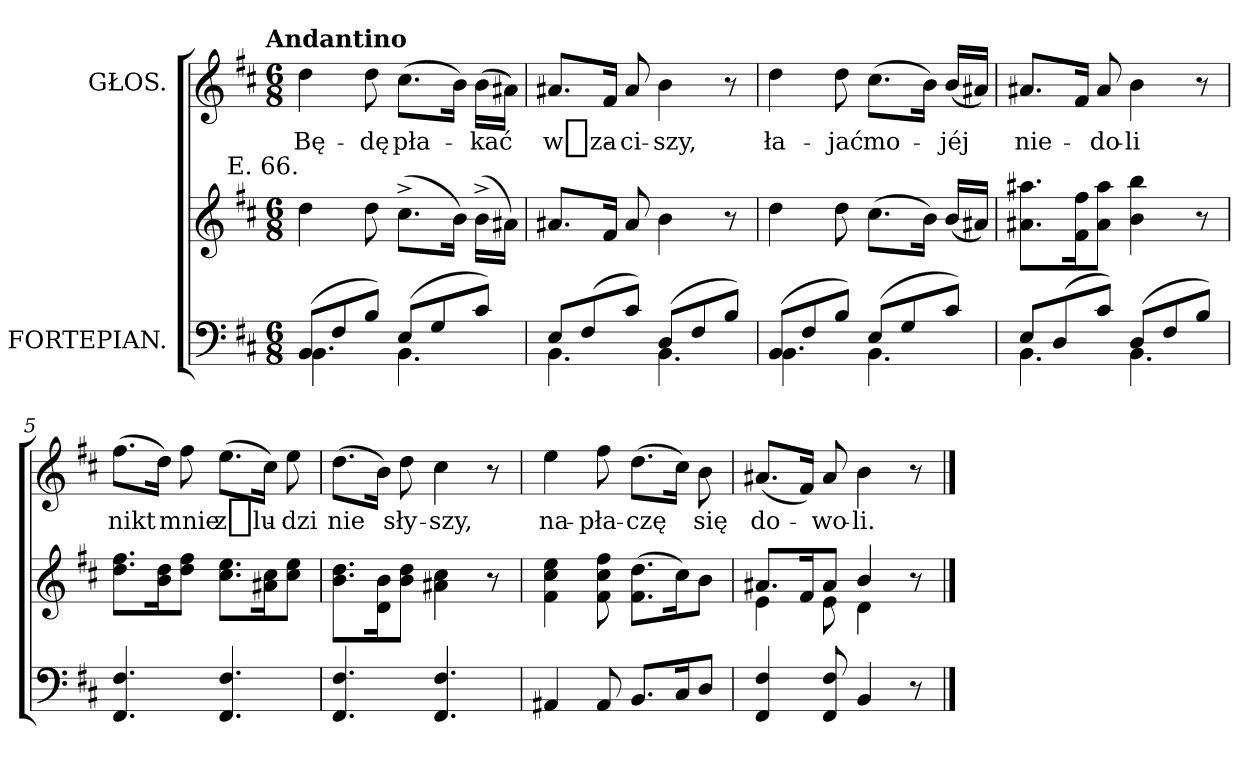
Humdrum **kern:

**kern	**kern	**kern	**text
*part2	*part2	*part1	*part1
*staff3	*staff2	*staff1	*staff1
*I"FORTEPIAN.	*	*I"GŁOS.	*
*clefF4	*clefG2	*clefG2	*
*k[f#c#]	*k[f#c#]	*k[f#c#]	*
*b:	*b:	*b:	*
!!LO:TX:omd:t=Andantino
*M6/8	*M6/8	*M6/8	*
*MM80	*MM80	*MM80	*
=1	=1	=1	=1
*^	*	*	*
!	!	!LO:TX:a:rj:t=E. 66.	!	!
(<8BB/L	4.BB\	4dd\	4dd\	Bę-
8F#/	.	.	.	.
8B/J)	.	8dd\	8dd\	-dę
(<8E/L	4.BB\	(>8.cc#^<\L	(>8.cc#\L	pła-
8G/	.	.	.	.
.	.	16b\Jk)	16b\Jk)	.
8c#/J)	.	(>16b^<\LL	(>16b\LL	-kać
.	.	16a#X\JJ)	16a#X\JJ)	.
=2	=2	=2	=2	=2
8E/L	4.BB\	8.a#X/L	8.a#X/L	w_za-
(<8F#/	.	.	.	.
.	.	16f#/Jk	16f#/Jk	.
8c#/J)	.	8a#/	8a#/	-ci-
(<8D/L	4.BB\	4b\	4b\	-szy,
8F#/	.	.	.	.
8B/J)	.	8r	8r	.
=3	=3	=3	=3	=3
(<8BB/L	4.BB\	4dd\	4dd\	ła-
8F#/	.	.	.	.
8B/J)	.	8dd\	8dd\	-jać
(<8E/L	4.BB\	(>8.cc#\L	(>8.cc#\L	mo-
8G/	.	.	.	.
.	.	16b\Jk)	16b\Jk)	.
8c#/J)	.	(<16b/LL	(<16b/LL	-jéj
.	.	16a#X/JJ)	16a#X/JJ)	.
=4	=4	=4	=4	=4
8E/L	4.BB\	8.a#X\ 8.aa#X\L	8.a#X/L	nie-
(<8D/	.	.	.	.
.	.	16f#\ 16ff#\K	16f#/Jk	.
8c#/J)	.	8a#\ 8aa#\J	8a#/	-do-
(<8D/L	4.BB\	4b\ 4bb\	4b\	-li
8F#/	.	.	.	.
8B/J)	.	8r	8r	.
*v	*v	*	*	*
=5	=5	=5	=5
4.FF#/ 4.F#/	8.dd\ 8.ff#\L	(>8.ff#\L	nikt
.	16b\ 16dd\K	16dd\Jk)	.
.	8dd\ 8ff#\J	8ff#\	mnie
4.FF#/ 4.F#/	8.cc#\ 8.ee\L	(>8.ee\L	z_lu-
.	16a#X\ 16cc#\K	16cc#\Jk)	.
.	8cc#\ 8ee\J	8ee\	-dzi
=6	=6	=6	=6
4.FF#/ 4.F#/	8.b\ 8.dd\L	(>8.dd\L	nie
.	16d\ 16b\K	16b\Jk)	.
.	8b\ 8dd\J	8dd\	sły-
4.FF#/ 4.F#/	4a#X\ 4cc#\	4cc#\	-szy,
.	8r	8r	.
=7	=7	=7	=7
4AA#X/	4f#\ 4cc#\ 4ee\	4ee\	na-
8AA#/	8f#\ 8cc#\ 8ff#\	8ff#\	pła-
8.BB/L	(>8.f#\ 8.dd\L	(>8.dd\L	-czę
16C#/K	16cc#\K)	16cc#\Jk)	.
8D/J	8b\J	8b\	się
=8	=8	=8	=8
*	*^	*	*
4FF#/ 4F#/	8.a#X/L	4e\	(<8.a#X/L	do-
.	16f#/K	.	16f#/Jk)	.
8FF#/ 8F#/	8a#/J	8e\	8a#/	-wo-
4BB/	4b/	4d\	4b\	-li.
8r	8r	8ryy	8r	.
*	*v	*v	*	*
==	==	==	==
*-	*-	*-	*-
